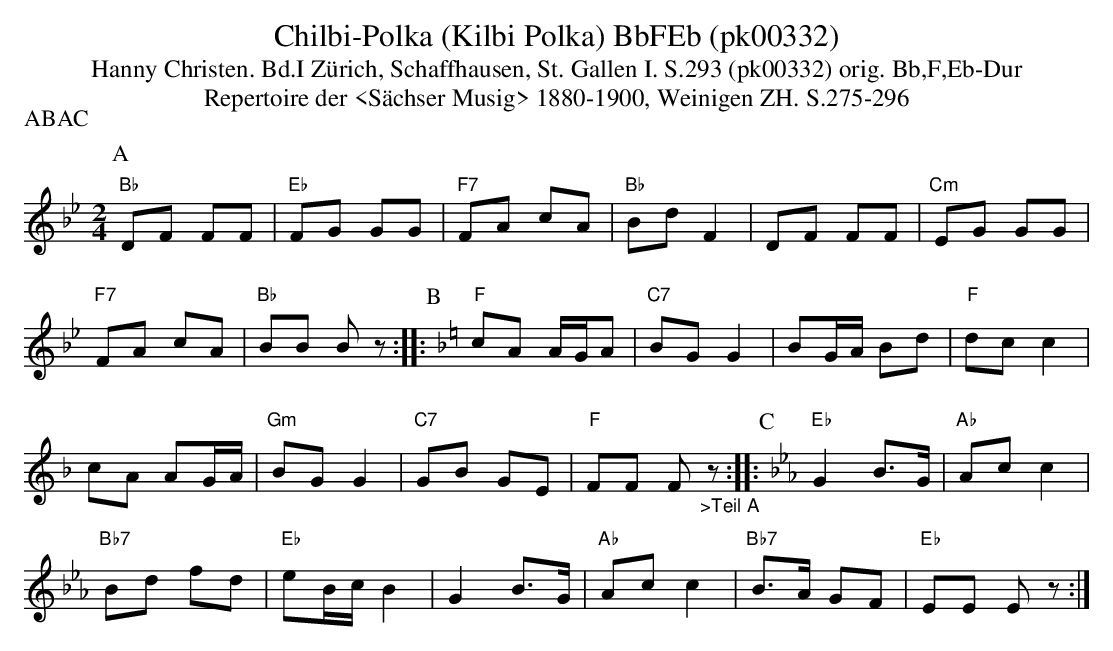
X:1
T: Chilbi-Polka (Kilbi Polka) BbFEb (pk00332)
T:Hanny Christen. Bd.I Zürich, Schaffhausen, St. Gallen I. S.293 (pk00332) orig. Bb,F,Eb-Dur
T: Repertoire der <S\"achser Musig> 1880-1900, Weinigen ZH. S.275-296
P:ABAC
M:2/4
L:1/8
K:Bb %%MIDI gchordon
[P:A] "Bb"DF FF | "Eb"FG GG | "F7"FA cA | "Bb"BdF2 | DF FF | "Cm"EG GG |
"F7"FA cA | "Bb"BB Bz :: [P:B] [K:F] "F"cA A/G/A | "C7"BGG2 | BG/A/ Bd | "F"dcc2 |
cA AG/A/ | "Gm"BGG2 | "C7"GB GE | "F"FF F"_>Teil A"z :: [P:C] [K:Eb] "Eb"G2 B>G | "Ab"Acc2 |
"Bb7"Bd fd | "Eb"eB/c/B2 | G2B>G | "Ab"Acc2 |  "Bb7"B>A GF | "Eb"EE  Ez :|
